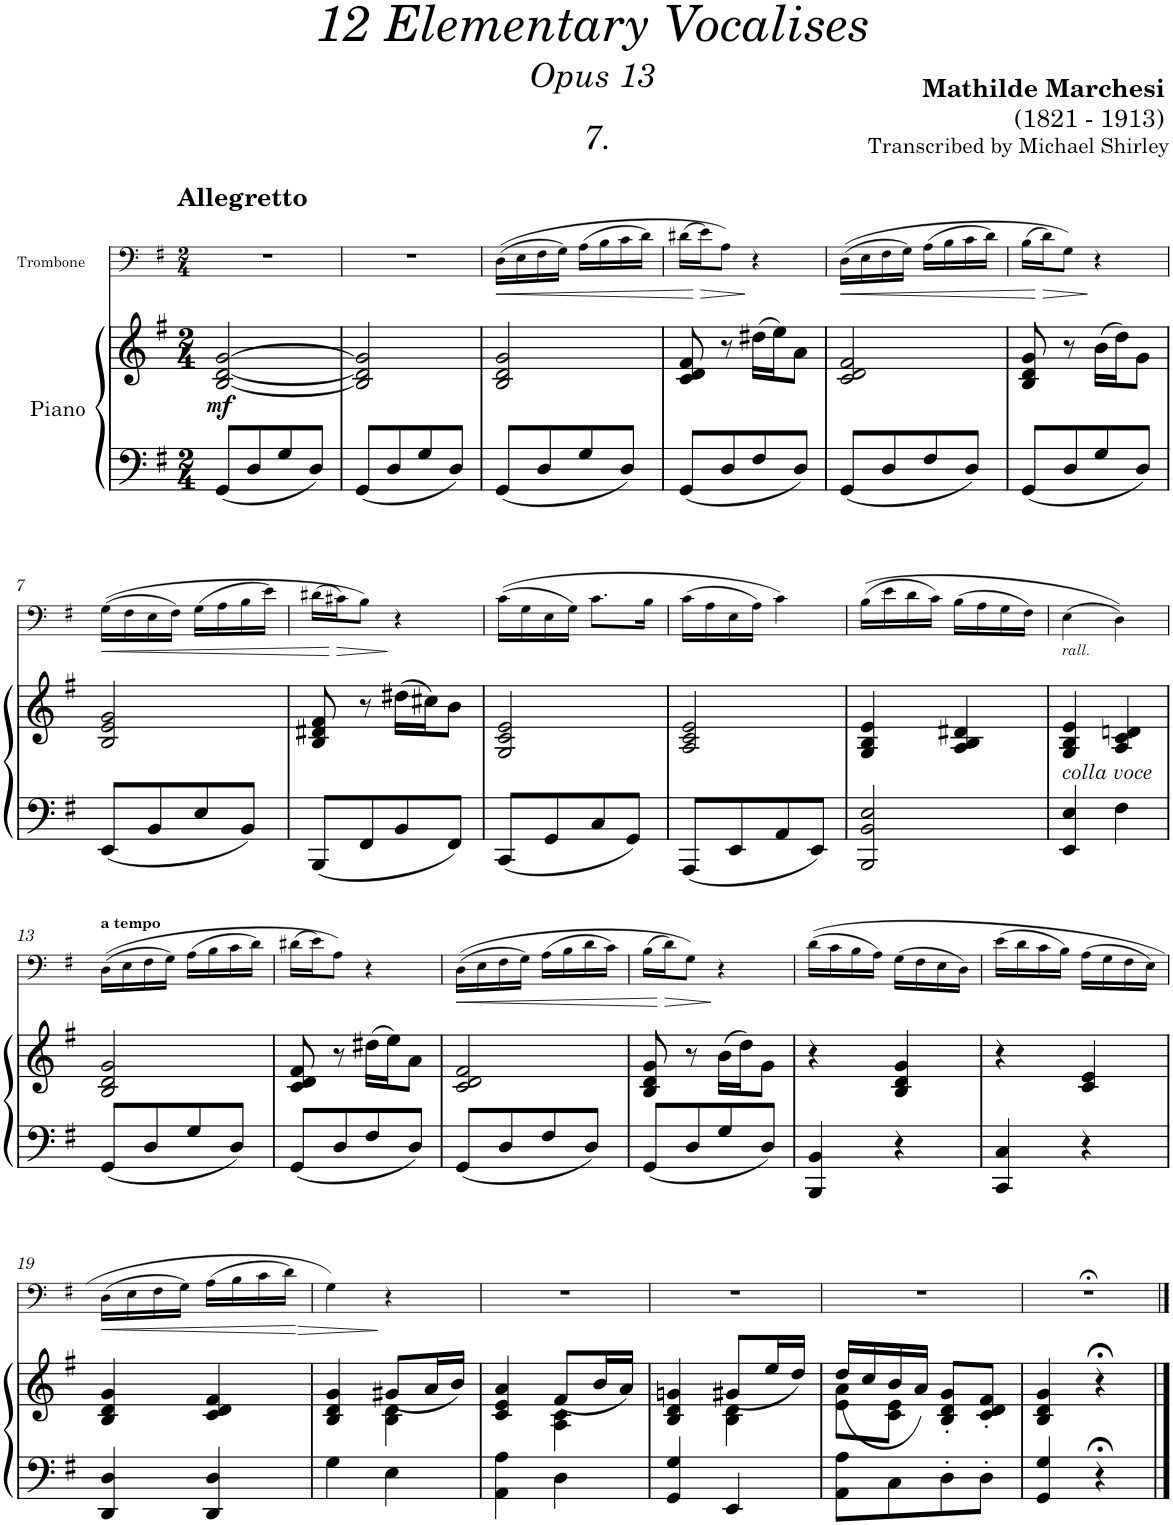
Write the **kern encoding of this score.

**kern	**kern	**dynam	**kern	**dynam
*part2	*part2	*part2	*part1	*part1
*staff3	*staff2	*staff2/3	*staff1	*staff1
*I"Piano	*	*	*I"Trombone	*
*I'Pno	*	*	*I'Trb	*
*	*	*	*stria5	*
*clefF4	*clefG2	*	*clefF4	*
*k[f#]	*k[f#]	*	*k[f#]	*
*M2/4	*M2/4	*	*M2/4	*
=1	=1	=1	=1	=1
!	!	!	!LO:TX:a:B:t=Allegretto	!
!	!	!LO:DY:b	!	!
8GG/L	[2B/ [2d/ [2g/	mf	2r	.
8D/	.	.	.	.
8G/	.	.	.	.
8D/J	.	.	.	.
=2	=2	=2	=2	=2
8GG/L	2B/] 2d/] 2g/]	.	2r	.
8D/	.	.	.	.
8G/	.	.	.	.
8D/J	.	.	.	.
=3	=3	=3	=3	=3
!	!	!	!	!LO:HP:b
8GG/L	2B/ 2d/ 2g/	.	((16D\LL	<
.	.	.	16E\	.
8D/	.	.	16F#\	.
.	.	.	16G\JJ)	.
8G/	.	.	(16A\LL	.
.	.	.	16B\	.
8D/J	.	.	16c\	.
.	.	.	16d\JJ)	.
=4	=4	=4	=4	=4
8GG/L	8c/ 8d/ 8f#/	.	(16d#X\LL	.
!	!	!	!	!LO:HP:n=1:b
.	.	.	16e\J)	[ >
8D/	8r	.	8A\J)	.
8F#/	(16dd#X\LL	.	4r	]
.	16ee\J)	.	.	.
8D/J	8a\J	.	.	.
=5	=5	=5	=5	=5
!	!	!	!	!LO:HP:b
8GG/L	2c/ 2d/ 2f#/	.	((16D\LL	<
.	.	.	16E\	.
8D/	.	.	16F#\	.
.	.	.	16G\JJ)	.
8F#/	.	.	(16A\LL	.
.	.	.	16B\	.
8D/J	.	.	16c\	.
.	.	.	16d\JJ)	.
=6	=6	=6	=6	=6
8GG/L	8B/ 8d/ 8g/	.	(16B\LL	.
!	!	!	!	!LO:HP:n=1:b
.	.	.	16d\J)	[ >
8D/	8r	.	8G\J)	.
8G/	(16b\LL	.	4r	]
.	16dd\J)	.	.	.
8D/J	8g\J	.	.	.
!!LO:LB:g=z
=7	=7	=7	=7	=7
!	!	!	!	!LO:HP:b
8EE/L	2B/ 2e/ 2g/	.	((16G\LL	<
.	.	.	16F#\	.
8BB/	.	.	16E\	.
.	.	.	16F#\JJ)	.
8E/	.	.	(16G\LL	.
.	.	.	16A\	.
8BB/J	.	.	16B\	.
.	.	.	16e\JJ)	.
=8	=8	=8	=8	=8
8BBB/L	8B/ 8d#X/ 8f#/	.	(16d#X\LL	.
!	!	!	!	!LO:HP:n=1:b
.	.	.	16c#X\J)	[ >
8FF#/	8r	.	8B\J)	.
8BB/	(16dd#X\LL	.	4r	]
.	16cc#X\J)	.	.	.
8FF#/J	8b\J	.	.	.
=9	=9	=9	=9	=9
8CC/L	2G/ 2c/ 2e/	.	((16c\LL	.
.	.	.	16G\	.
8GG/	.	.	16E\	.
.	.	.	16G\JJ)	.
8C/	.	.	8.c\L	.
8GG/J	.	.	.	.
.	.	.	16B\Jk	.
=10	=10	=10	=10	=10
8AAA/L	2A/ 2c/ 2e/	.	(16c\LL	.
.	.	.	16A\	.
8EE/	.	.	16E\	.
.	.	.	16A\JJ)	.
8AA/	.	.	4c\)	.
8EE/J	.	.	.	.
=11	=11	=11	=11	=11
2BBB/ 2BB/ 2E/	4G/ 4B/ 4e/	.	((16B\LL	.
.	.	.	16e\	.
.	.	.	16d\	.
.	.	.	16c\JJ)	.
.	4A/ 4B/ 4d#X/	.	(16B\LL	.
.	.	.	16A\	.
.	.	.	16G\	.
.	.	.	16F#\JJ)	.
=12	=12	=12	=12	=12
!	!	!	!LO:TX:b:i:t=rall.	!
!	!LO:TX:b:i:t=colla voce	!	!	!
4EE/ 4E/	4G/ 4B/ 4e/	.	(4E\	.
4F#\	4A/ 4c/ 4dn/	.	4D\))	.
!!LO:LB:g=z
=13	=13	=13	=13	=13
!	!	!	!LO:TX:a:B:t=a tempo	!
8GG/L	2B/ 2d/ 2g/	.	((16D\LL	.
.	.	.	16E\	.
8D/	.	.	16F#\	.
.	.	.	16G\JJ)	.
8G/	.	.	(16A\LL	.
.	.	.	16B\	.
8D/J	.	.	16c\	.
.	.	.	16d\JJ)	.
=14	=14	=14	=14	=14
8GG/L	8c/ 8d/ 8f#/	.	(16d#X\LL	.
.	.	.	16e\J)	.
8D/	8r	.	8A\J)	.
8F#/	(16dd#X\LL	.	4r	.
.	16ee\J)	.	.	.
8D/J	8a\J	.	.	.
=15	=15	=15	=15	=15
!	!	!	!	!LO:HP:b
8GG/L	2c/ 2d/ 2f#/	.	((16D\LL	<
.	.	.	16E\	.
8D/	.	.	16F#\	.
.	.	.	16G\JJ)	.
8F#/	.	.	(16A\LL	.
.	.	.	16B\	.
8D/J	.	.	16d\	.
.	.	.	16c\JJ)	.
=16	=16	=16	=16	=16
8GG/L	8B/ 8d/ 8g/	.	(16B\LL	.
!	!	!	!	!LO:HP:n=1:b
.	.	.	16d\J)	[ >
8D/	8r	.	8G\J)	.
8G/	(16b\LL	.	4r	]
.	16dd\J)	.	.	.
8D/J	8g\J	.	.	.
=17	=17	=17	=17	=17
4BBB/ 4BB/	4r	.	((16d\LL	.
.	.	.	16c\	.
.	.	.	16B\	.
.	.	.	16A\JJ)	.
4r	4B/ 4d/ 4g/	.	(16G\LL	.
.	.	.	16F#\	.
.	.	.	16E\	.
.	.	.	16D\JJ)	.
=18	=18	=18	=18	=18
4CC/ 4C/	4r	.	(16e\LL	.
.	.	.	16d\	.
.	.	.	16c\	.
.	.	.	16B\JJ)	.
4r	4c/ 4e/	.	(16A\LL	.
.	.	.	16G\	.
.	.	.	16F#\	.
.	.	.	16E\JJ)	.
!!LO:LB:g=z
=19	=19	=19	=19	=19
!	!	!	!	!LO:HP:b
4DD/ 4D/	4B/ 4d/ 4g/	.	(16D\LL	<
.	.	.	16E\	.
.	.	.	16F#\	.
.	.	.	16G\JJ)	.
4DD/ 4D/	4c/ 4d/ 4f#/	.	(16A\LL	.
.	.	.	16B\	.
.	.	.	16c\	.
!	!	!	!	!LO:HP:b
.	.	.	16d\JJ)	>
.	.	.	.	[
=20	=20	=20	=20	=20
*	*^	*	*	*
4G\	4B/ 4d/ 4g/	4ryy	.	4G\)	.
4E\	4B\ 4d\	(<8g#X/L	.	4r	]
.	.	16a/L	.	.	.
.	.	16b/JJ)	.	.	.
=21	=21	=21	=21	=21	=21
4AA\ 4A\	4c/ 4e/ 4a/	4ryy	.	2r	.
4D\	4A\ 4c\	(<8f#/L	.	.	.
.	.	16b/L	.	.	.
.	.	16a/JJ)	.	.	.
=22	=22	=22	=22	=22	=22
4GG/ 4G/	4B/ 4d/ 4gn/	4ryy	.	2r	.
4EE/	4B\ 4d\	(<8g#X/L	.	.	.
.	.	16ee/L	.	.	.
.	.	16dd/JJ)	.	.	.
=23	=23	=23	=23	=23	=23
8AA\ 8A\L	8e\ 8a\L	(16dd/LL	.	2r	.
.	.	16cc/	.	.	.
8C\	8c\ 8e\J	16b/	.	.	.
.	.	16a/JJ)	.	.	.
8D'\	8B/' 8d/' 8g/'L	4ryy	.	.	.
8D'\J	8c/' 8d/' 8f#/'J	.	.	.	.
*	*v	*v	*	*	*
=24	=24	=24	=24	=24
4GG/ 4G/	4B/ 4d/ 4g/	.	2r;<	.
4r;<	4r;<	.	.	.
==	==	==	==	==
*-	*-	*-	*-	*-
